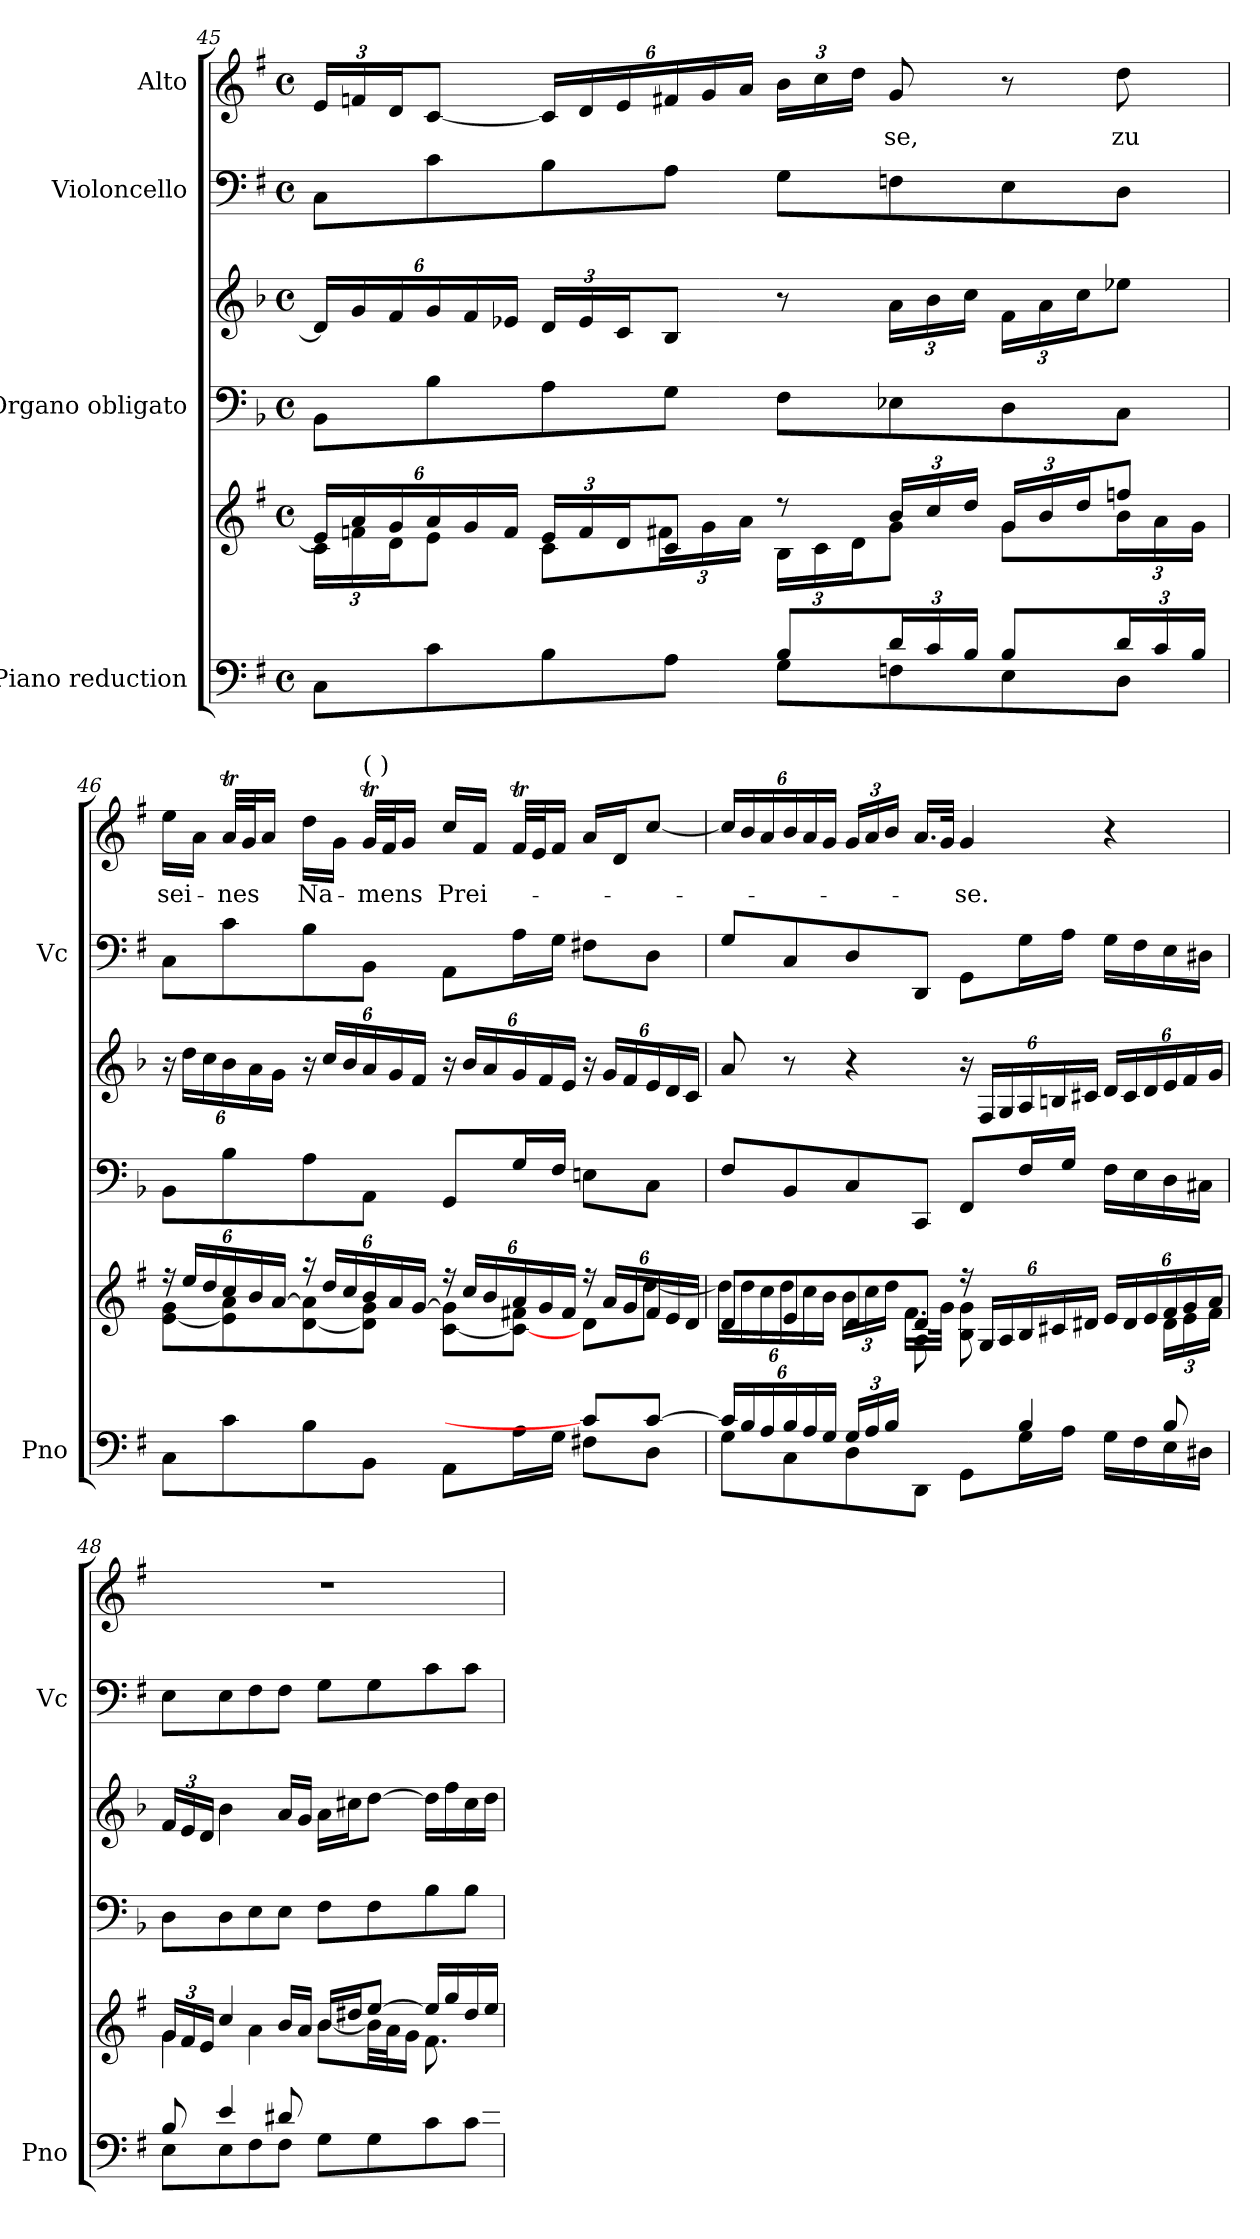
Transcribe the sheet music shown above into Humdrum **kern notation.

**kern	**kern	**kern	**kern	**kern	**kern	**text
*part4	*part4	*part3	*part3	*part2	*part1	*part1
*staff6	*staff5	*staff4	*staff3	*staff2	*staff1	*staff1
*I"Piano reduction	*	*I"Organo obligato	*	*I"Violoncello	*I"Alto	*
*I'Pno	*	*	*	*I'Vc	*	*
!!LO:LB:g=z
*clefF4	*clefG2	*clefF4	*clefG2	*clefF4	*clefG2	*
*	*	*ITrd-1c-2	*ITrd-1c-2	*	*	*
*k[f#]	*k[f#]	*k[f#]	*k[f#]	*k[f#]	*k[f#]	*
*M4/4	*M4/4	*M4/4	*M4/4	*M4/4	*M4/4	*
*met(c)	*met(c)	*met(c)	*met(c)	*met(c)	*met(c)	*
=45	=45	=45	=45	=45	=45	=45
*^	*	*	*	*	*	*
*	*	*Xbrackettup	*	*Xbrackettup	*	*Xbrackettup	*
*	*	*^	*	*	*	*	*
2ryy	8C\L	24e/LL]	24c\LL	8C\L	24e/LL]	8C\L	24e/LL	.
.	.	24a/	24fn\	.	24a/	.	24fn/	.
.	.	24g/	24d\J	.	24g/	.	24d/J	.
.	8c\	24a/	8e\J	8c\	24a/	8c\	[8c/J	.
.	.	24g/	.	.	24g/	.	.	.
.	.	24f/JJ	.	.	24fn/JJ	.	.	.
.	8B\	24e/LL	8c\L	8B\	24e/LL	8B\	24c/LL]	.
.	.	24f/	.	.	24f/	.	24d/	.
.	.	24d/J	.	.	24d/J	.	24e/	.
.	8A\J	8c/J	24f#X\L	8A\J	8c/J	8A\J	24f#X/	.
.	.	.	24g\	.	.	.	24g/	.
.	.	.	24a\JJ	.	.	.	24a/JJ	.
8B/L	8G\L	8r	24B\LL	8G\L	8r	8G\L	24b\LL	.
.	.	.	24c\	.	.	.	24cc\	.
.	.	.	24d\J	.	.	.	24dd\JJ	.
*Xbrackettup	*	*	*	*	*	*	*	*
!	!	!	!	!	!	!	!	!LO:LY:b
24d/L	8Fn\	24b/LL	8g\J	8Fn\	24b\LL	8Fn\	8g/	-se,
24c/	.	24cc/	.	.	24cc\	.	.	.
24B/JJ	.	24dd/JJ	.	.	24dd\JJ	.	.	.
8B/L	8E\	24g/LL	8g\L	8E\	24g\LL	8E\	8r	.
.	.	24b/	.	.	24b\	.	.	.
.	.	24dd/J	.	.	24dd\J	.	.	.
!	!	!	!	!	!	!	!	!LO:LY:b
24d/L	8D\J	8ffn/J	24b\L	8D\J	8ffn\J	8D\J	8dd\	zu
24c/	.	.	24a\	.	.	.	.	.
24B/JJ	.	.	24g\JJ	.	.	.	.	.
=46	=46	=46	=46	=46	=46	=46	=46	=46
!	!	!	!	!	!	!	!	!LO:LY:b
2ryy	8C\L	24r	[8e\ 8g\L	8C\L	24r	8C\L	16ee\LL	sei-
.	.	24ee/LL	.	.	24ee\LL	.	.	.
.	.	.	.	.	.	.	16a\JJ	.
.	.	24dd/	.	.	24dd\	.	.	.
!	!	!	!	!	!	!	!	!LO:LY:b
.	8c\	24cc/	8e\] 8a\	8c\	24cc\	8c\	32aT/LLL	-nes
.	.	.	.	.	.	.	32g/J	.
.	.	24b/	.	.	24b\	.	.	.
.	.	.	.	.	.	.	16a/JJ	.
.	.	[24a/JJ	.	.	24a\JJ	.	.	.
!	!	!	!	!	!	!	!	!LO:LY:b
.	8B\	24r	[8d\ 8a\]	8B\	24r	8B\	16dd\LL	Na-
.	.	24dd/LL	.	.	24dd/LL	.	.	.
.	.	.	.	.	.	.	16g\JJ	.
.	.	24cc/	.	.	24cc/	.	.	.
!	!	!	!	!	!	!	!LO:TX:a:t=(    )	!
!	!	!	!	!	!	!	!	!LO:LY:b
.	8BB\J	24b/	8d\] 8g\J	8BB\J	24b/	8BB\J	32gT/LLL	-mens
.	.	.	.	.	.	.	32f#/J	.
.	.	24a/	.	.	24a/	.	.	.
.	.	.	.	.	.	.	16g/JJ	.
.	.	[24g/JJ	.	.	24g/JJ	.	.	.
!	!	!	!	!	!	!	!	!LO:LY:b
4ryy	8AA\L	24r	[8c\ 8g\]L	8AA/L	24r	8AA\L	16cc/LL	Prei-
.	.	24cc/LL	.	.	24cc/LL	.	.	.
.	.	.	.	.	.	.	16f#/JJ	.
.	.	24b/	.	.	24b/	.	.	.
.	16A\L	24a/	8c\_ 8f#X\J	16A/L	24a/	16A\L	32f#t/LLL	.
.	.	.	.	.	.	.	32e/J	.
.	.	24g/	.	.	24g/	.	.	.
.	16G\JJ	.	.	16G/JJ	.	16G\JJ	16f#/JJ	.
.	.	24f#/JJ	.	.	24f#/JJ	.	.	.
8c/L]	8F#X\L	24r	8d\L	8F#X\L	24r	8F#X\L	16a/LL	.
.	.	24a/LL	.	.	24a/LL	.	.	.
.	.	.	.	.	.	.	16d/J	.
.	.	24g/	.	.	24g/	.	.	.
[8c/J	8D\J	24f#/	[8dd\J	8D\J	24f#/	8D\J	[8cc/J	.
.	.	24e/	.	.	24e/	.	.	.
.	.	24d/JJ	.	.	24d/JJ	.	.	.
!!LO:PB:g=z
=47	=47	=47	=47	=47	=47	=47	=47	=47
*	*	*	*^	*	*	*	*	*
24c/LL]	8G\L	8d/L	24dd\LL]	4.ryy	8G/L	8b/	8G/L	24cc/LL]	.
24B/	.	.	24dd\	.	.	.	.	24b/	.
24A/	.	.	24cc\	.	.	.	.	24a/	.
24B/	8C\	8e/	24dd\	.	8C/	8r	8C/	24b/	.
24A/	.	.	24cc\	.	.	.	.	24a/	.
24G/JJ	.	.	24b\JJ	.	.	.	.	24g/JJ	.
24G/LL	8D\	8d/	24b\LL	.	8D/	4r	8D/	24g/LL	.
24A/	.	.	24cc\	.	.	.	.	24a/	.
24B/JJ	.	.	24dd\JJ	.	.	.	.	24b/JJ	.
8ryy	8DD\J	8d/J	16.f#\LL	8A\	8DD/J	.	8DD/J	16.a/LL	.
.	.	.	32g\JJk	.	.	.	.	32g/JJk	.
!	!	!	!	!	!	!	!	!	!LO:LY:b
8ryy	8GG\L	24r	8B\ 8g\	2ryy	8GG/L	24r	8GG\L	4g/	-se.
.	.	24G/LL	.	.	.	24G/LL	.	.	.
.	.	24A/	.	.	.	24A/	.	.	.
4B/	16G\L	24B/	8ryy	.	16G/L	24B/	16G\L	.	.
.	.	24c#X/	.	.	.	24c#X/	.	.	.
.	16A\JJ	.	.	.	16A/JJ	.	16A\JJ	.	.
.	.	24d#X/JJ	.	.	.	24d#X/JJ	.	.	.
.	16G\LL	24e/LL	8ryy	.	16G\LL	24e/LL	16G\LL	4r	.
.	.	24d#/	.	.	.	24d#/	.	.	.
.	16F#\	.	.	.	16F#\	.	16F#\	.	.
.	.	24e/	.	.	.	24e/	.	.	.
8B/	16E\	24f#/	24d#\LL	.	16E\	24f#/	16E\	.	.
.	.	24g/	24e\	.	.	24g/	.	.	.
.	16D#X\JJ	.	.	.	16D#X\JJ	.	16D#X\JJ	.	.
.	.	24a/JJ	24f#\JJ	.	.	24a/JJ	.	.	.
*	*	*	*v	*v	*	*	*	*	*
=48	=48	=48	=48	=48	=48	=48	=48	=48
*	*^	*	*	*	*	*	*	*
2...ryy	8B/	8E\L	24g/LL	4g\	8E\L	24g/LL	8E\L	1r	.
.	.	.	24f#/	.	.	24f#/	.	.	.
.	.	.	24e/JJ	.	.	24e/JJ	.	.	.
.	4e/	8E\	4cc/	.	8E\	4cc\	8E\	.	.
.	.	8F#\	.	4a\	8F#\	.	8F#\	.	.
.	8d#X/	8F#\J	16b/LL	.	8F#\J	16b/LL	8F#\J	.	.
.	.	.	16a/JJ	.	.	16a/JJ	.	.	.
.	2ryy	8G\L	16b/LL	[8b\L	8G\L	16b\LL	8G\L	.	.
.	.	.	16dd#X/J	.	.	16dd#X\J	.	.	.
.	.	8G\	[8ee/J	32b\LL]	8G\	[8ee\J	8G\	.	.
.	.	.	.	32a\J	.	.	.	.	.
.	.	.	.	16g\JJ	.	.	.	.	.
.	.	8c\	16ee/LL]	8.f#\L	8c\	16ee\LL]	8c\	.	.
.	.	.	16gg/	.	.	16gg\	.	.	.
.	.	8c\J	16dd#/	.	8c\J	16dd#\	8c\J	.	.
16e/Jk	.	.	16ee/JJ	16ryy	.	16ee\JJ	.	.	.
*v	*v	*v	*	*	*	*	*	*	*
*	*v	*v	*	*	*	*	*
=	=	=	=	=	=	=
*-	*-	*-	*-	*-	*-	*-
